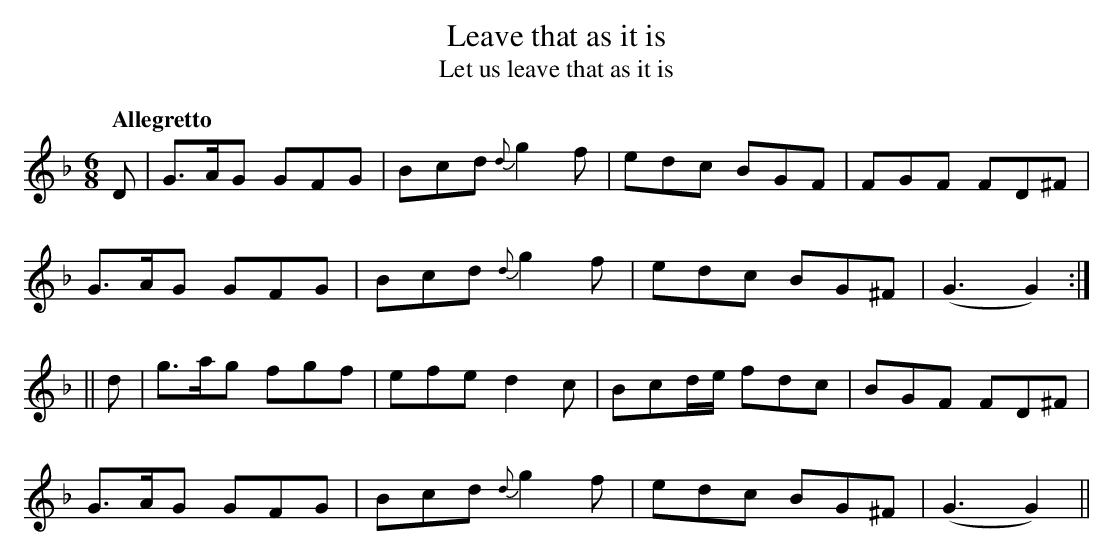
X:1
T:Leave that as it is
T:Let us leave that as it is
M:6/8
L:1/8
Q:"Allegretto"
K:Gdor
D | G>AG GFG | Bcd {d}g2f | edc BGF | FGF FD^F |
G>AG GFG | Bcd {d}g2f | edc BG^F | (G3G2) :|
|| d | g>ag fgf | efe d2c | Bcd/e/ fdc | BGF FD^F |
G>AG GFG | Bcd {d}g2f | edc BG^F | (G3 G2) ||
